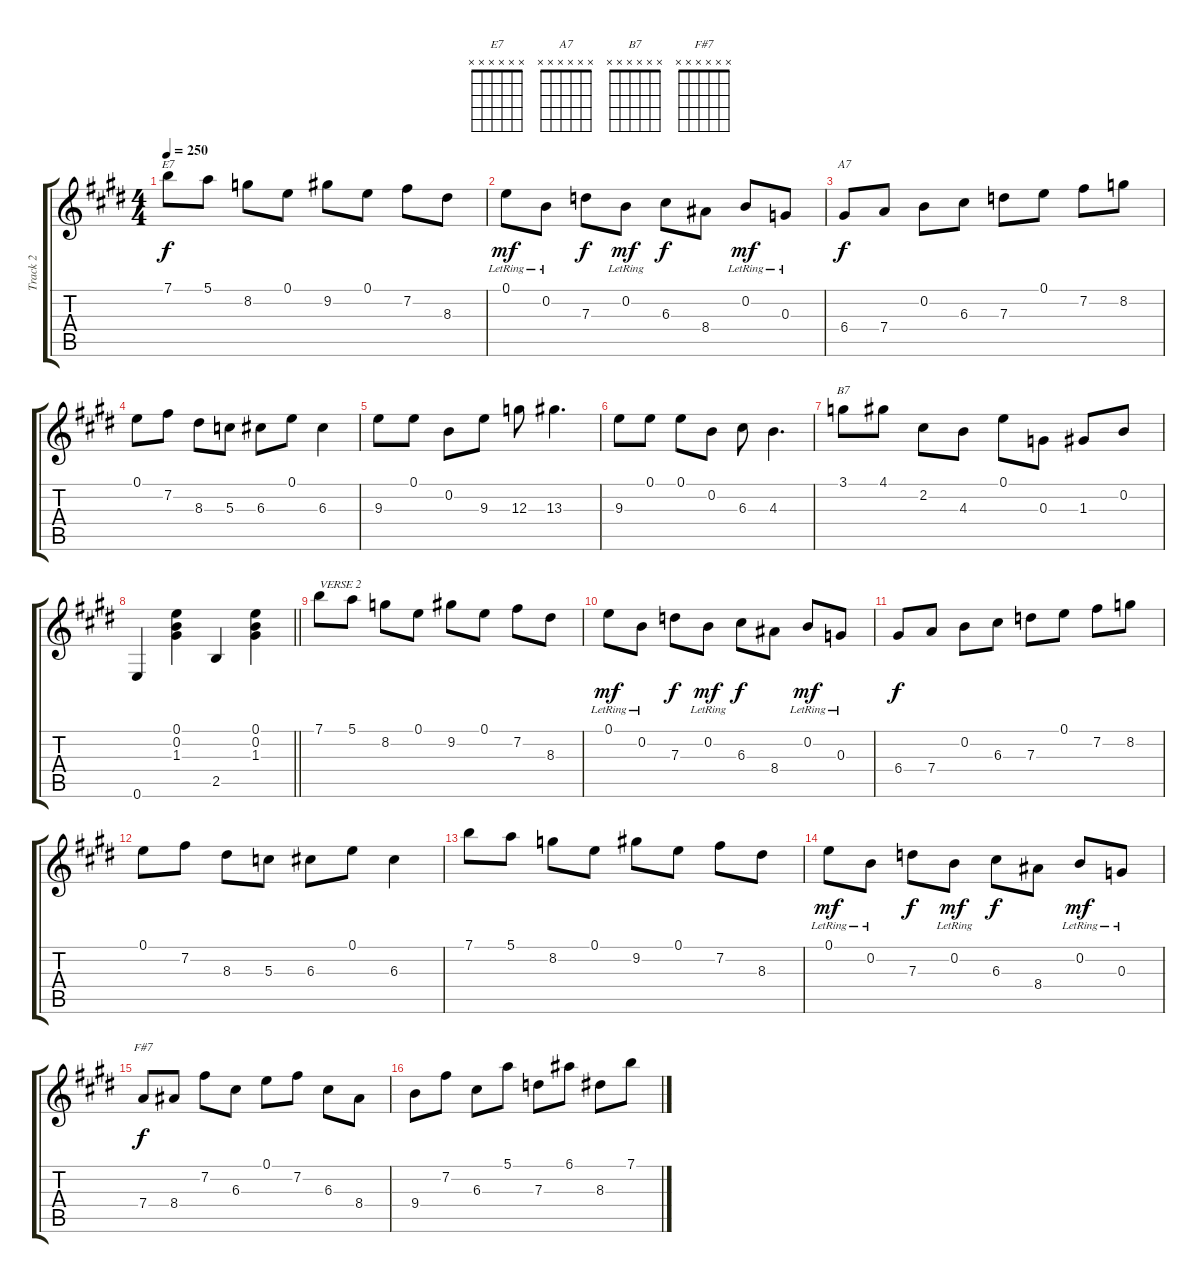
\track ("Track 2" "Track 2") {instrument acousticguitarsteel}
\staff {score tabs}
\tuning (E4 B3 G3 D3 A2 E2) {hide}
\chord ("E7" x x x x x x)
\chord ("A7" x x x x x x)
\chord ("B7" x x x x x x)
\chord ("F#7" x x x x x x)
\ts (4 4)
\tempo 250
\clef g2
\ks e
7.1.8{ch "E7" dy f} 5.1.8 8.2.8 0.1.8 9.2.8 0.1.8 7.2.8 8.3.8 |
0.1{lr}.8{dy mf} 0.2{lr}.8 7.3.8{dy f} 0.2{lr}.8{dy mf} 6.3.8{dy f} 8.4.8 0.2{lr}.8{dy mf} 0.3{lr}.8 |
6.4.8{ch "A7" dy f} 7.4.8 0.2.8 6.3.8 7.3.8 0.1.8 7.2.8 8.2.8 |
0.1.8 7.2.8 8.3.8 5.3.8 6.3.8 0.1.8 6.3.4 |
9.3.8 0.1.8 0.2.8 9.3.8 12.3.8 13.3.4{d} |
9.3.8 0.1.8 0.1.8 0.2.8 6.3.8 4.3.4{d} |
3.1.8{ch "B7"} 4.1.8 2.2.8 4.3.8 0.1.8 0.3.8 1.3.8 0.2.8 |
\barLineRight lightlight
0.6.4 (0.1 0.2 1.3).4 2.5.4 (0.1 0.2 1.3).4 |
7.1.8{txt "VERSE 2"} 5.1.8 8.2.8 0.1.8 9.2.8 0.1.8 7.2.8 8.3.8 |
0.1{lr}.8{dy mf} 0.2{lr}.8 7.3.8{dy f} 0.2{lr}.8{dy mf} 6.3.8{dy f} 8.4.8 0.2{lr}.8{dy mf} 0.3{lr}.8 |
6.4.8{dy f} 7.4.8 0.2.8 6.3.8 7.3.8 0.1.8 7.2.8 8.2.8 |
0.1.8 7.2.8 8.3.8 5.3.8 6.3.8 0.1.8 6.3.4 |
7.1.8 5.1.8 8.2.8 0.1.8 9.2.8 0.1.8 7.2.8 8.3.8 |
0.1{lr}.8{dy mf} 0.2{lr}.8 7.3.8{dy f} 0.2{lr}.8{dy mf} 6.3.8{dy f} 8.4.8 0.2{lr}.8{dy mf} 0.3{lr}.8 |
7.4.8{ch "F#7" dy f} 8.4.8 7.2.8 6.3.8 0.1.8 7.2.8 6.3.8 8.4.8 |
9.4.8 7.2.8 6.3.8 5.1.8 7.3.8 6.1.8 8.3.8 7.1.8
